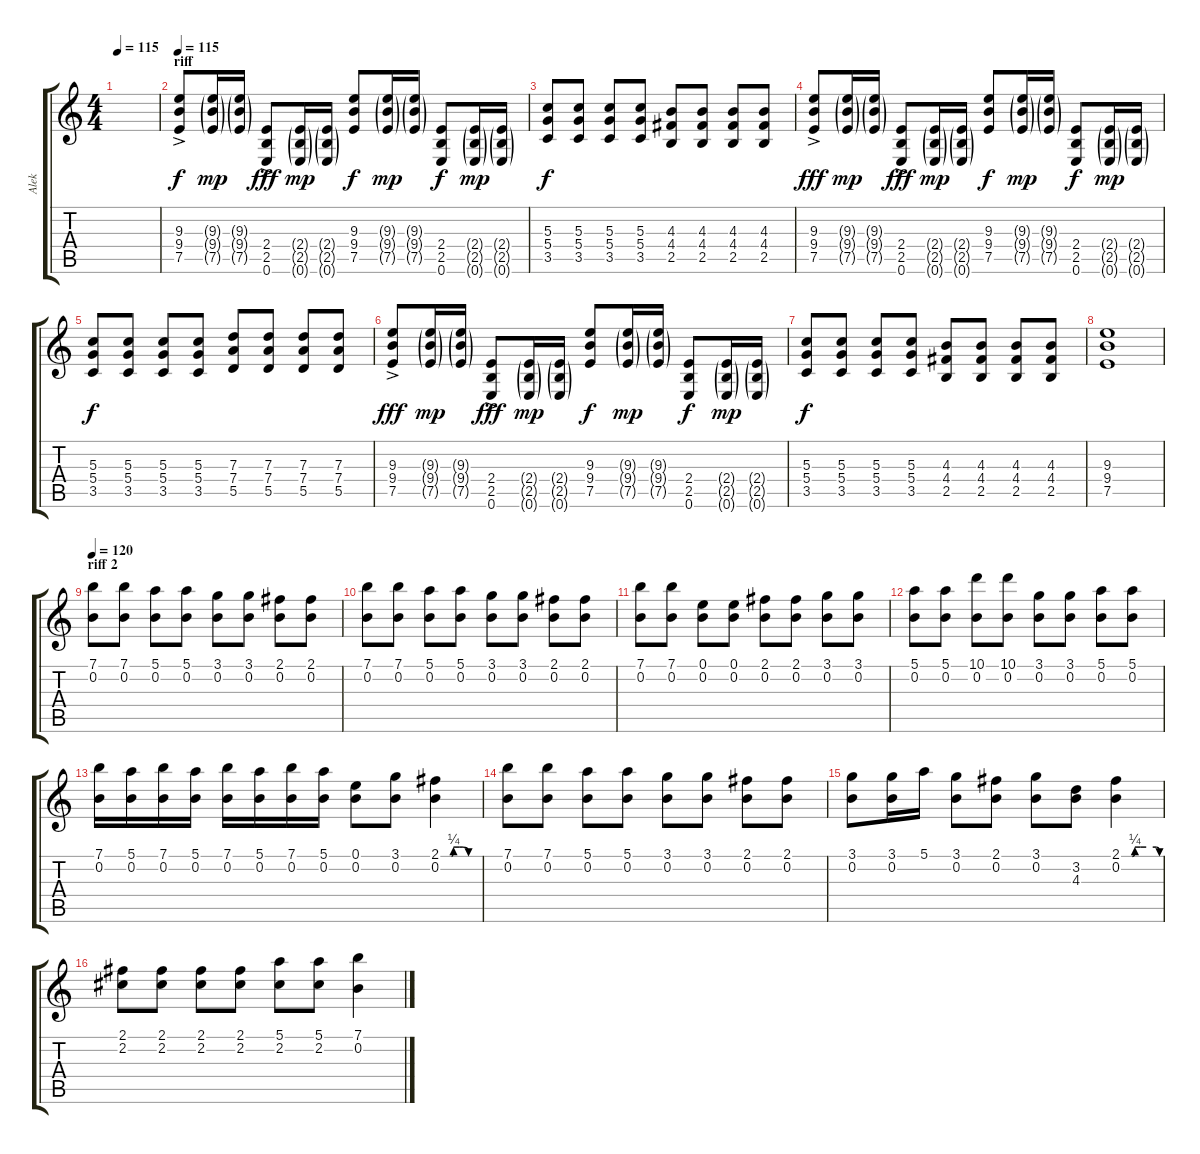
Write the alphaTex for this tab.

\track ("Alek" "Alek") {instrument distortionguitar}
\staff {score tabs}
\tuning (E4 B3 G3 D3 A2 E2) {hide}
\ts (4 4)
\tempo 115
\clef g2
\ks c
|
\section ("" "riff")
\tempo 115
(9.3 9.4 7.5{ac}).8{volume 8 balance 16} (9.3{g} 9.4{g} 7.5{g}).16{dy mp} (9.3{g} 9.4{g} 7.5{g}).16 (2.4{ac} 2.5 0.6).8{dy fff balance 0} (2.4{g} 2.5{g} 0.6{g}).16{dy mp} (2.4{g} 2.5{g} 0.6{g}).16 (9.3 9.4 7.5).8{dy f} (9.3{g} 9.4{g} 7.5{g}).16{dy mp} (9.3{g} 9.4{g} 7.5{g}).16 (2.4 2.5 0.6).8{dy f} (2.4{g} 2.5{g} 0.6{g}).16{dy mp} (2.4{g} 2.5{g} 0.6{g}).16 |
(5.3 5.4 3.5).8{dy f} (5.3 5.4 3.5).8 (5.3 5.4 3.5).8 (5.3 5.4 3.5).8 (4.3 4.4 2.5).8 (4.3 4.4 2.5).8 (4.3 4.4 2.5).8 (4.3 4.4 2.5).8 |
(9.3 9.4 7.5{ac}).8{dy fff volume 14 balance 8} (9.3{g} 9.4{g} 7.5{g}).16{dy mp} (9.3{g} 9.4{g} 7.5{g}).16 (2.4{ac} 2.5 0.6).8{dy fff} (2.4{g} 2.5{g} 0.6{g}).16{dy mp} (2.4{g} 2.5{g} 0.6{g}).16 (9.3 9.4 7.5).8{dy f} (9.3{g} 9.4{g} 7.5{g}).16{dy mp} (9.3{g} 9.4{g} 7.5{g}).16 (2.4 2.5 0.6).8{dy f} (2.4{g} 2.5{g} 0.6{g}).16{dy mp} (2.4{g} 2.5{g} 0.6{g}).16 |
(5.3 5.4 3.5).8{dy f} (5.3 5.4 3.5).8 (5.3 5.4 3.5).8 (5.3 5.4 3.5).8 (7.3 7.4 5.5).8 (7.3 7.4 5.5).8 (7.3 7.4 5.5).8 (7.3 7.4 5.5).8 |
(9.3 9.4 7.5{ac}).8{dy fff} (9.3{g} 9.4{g} 7.5{g}).16{dy mp} (9.3{g} 9.4{g} 7.5{g}).16 (2.4{ac} 2.5 0.6).8{dy fff} (2.4{g} 2.5{g} 0.6{g}).16{dy mp} (2.4{g} 2.5{g} 0.6{g}).16 (9.3 9.4 7.5).8{dy f} (9.3{g} 9.4{g} 7.5{g}).16{dy mp} (9.3{g} 9.4{g} 7.5{g}).16 (2.4 2.5 0.6).8{dy f} (2.4{g} 2.5{g} 0.6{g}).16{dy mp} (2.4{g} 2.5{g} 0.6{g}).16 |
(5.3 5.4 3.5).8{dy f} (5.3 5.4 3.5).8 (5.3 5.4 3.5).8 (5.3 5.4 3.5).8 (4.3 4.4 2.5).8 (4.3 4.4 2.5).8 (4.3 4.4 2.5).8 (4.3 4.4 2.5).8 |
(9.3 9.4 7.5).1 |
\section ("" "riff 2")
\tempo 120
(7.1 0.2).8 (7.1 0.2).8 (5.1 0.2).8 (5.1 0.2).8 (3.1 0.2).8 (3.1 0.2).8 (2.1 0.2).8 (2.1 0.2).8 |
(7.1 0.2).8 (7.1 0.2).8 (5.1 0.2).8 (5.1 0.2).8 (3.1 0.2).8 (3.1 0.2).8 (2.1 0.2).8 (2.1 0.2).8 |
(7.1 0.2).8 (7.1 0.2).8 (0.1 0.2).8 (0.1 0.2).8 (2.1 0.2).8 (2.1 0.2).8 (3.1 0.2).8 (3.1 0.2).8 |
(5.1 0.2).8 (5.1 0.2).8 (10.1 0.2).8 (10.1 0.2).8 (3.1 0.2).8 (3.1 0.2).8 (5.1 0.2).8 (5.1 0.2).8 |
(7.1 0.2).16 (5.1 0.2).16 (7.1 0.2).16 (5.1 0.2).16 (7.1 0.2).16 (5.1 0.2).16 (7.1 0.2).16 (5.1 0.2).16 (0.1 0.2).8 (3.1 0.2).8 (2.1{be (custom 0 0 17 0 20 1 30 1 35 1 44 0 60 0)} 0.2).4 |
(7.1 0.2).8 (7.1 0.2).8 (5.1 0.2).8 (5.1 0.2).8 (3.1 0.2).8 (3.1 0.2).8 (2.1 0.2).8 (2.1 0.2).8 |
(3.1 0.2).8 (3.1 0.2).16 5.1.16 (3.1 0.2).8 (2.1 0.2).8 (3.1 0.2).8 (3.2 4.3).8 (2.1{be (custom 0 0 17 0 21 1 30 1 39 1 55 1 60 0)} 0.2).4 |
(2.1 2.2).8 (2.1 2.2).8 (2.1 2.2).8 (2.1 2.2).8 (5.1 2.2).8 (5.1 2.2).8 (7.1 0.2).4
